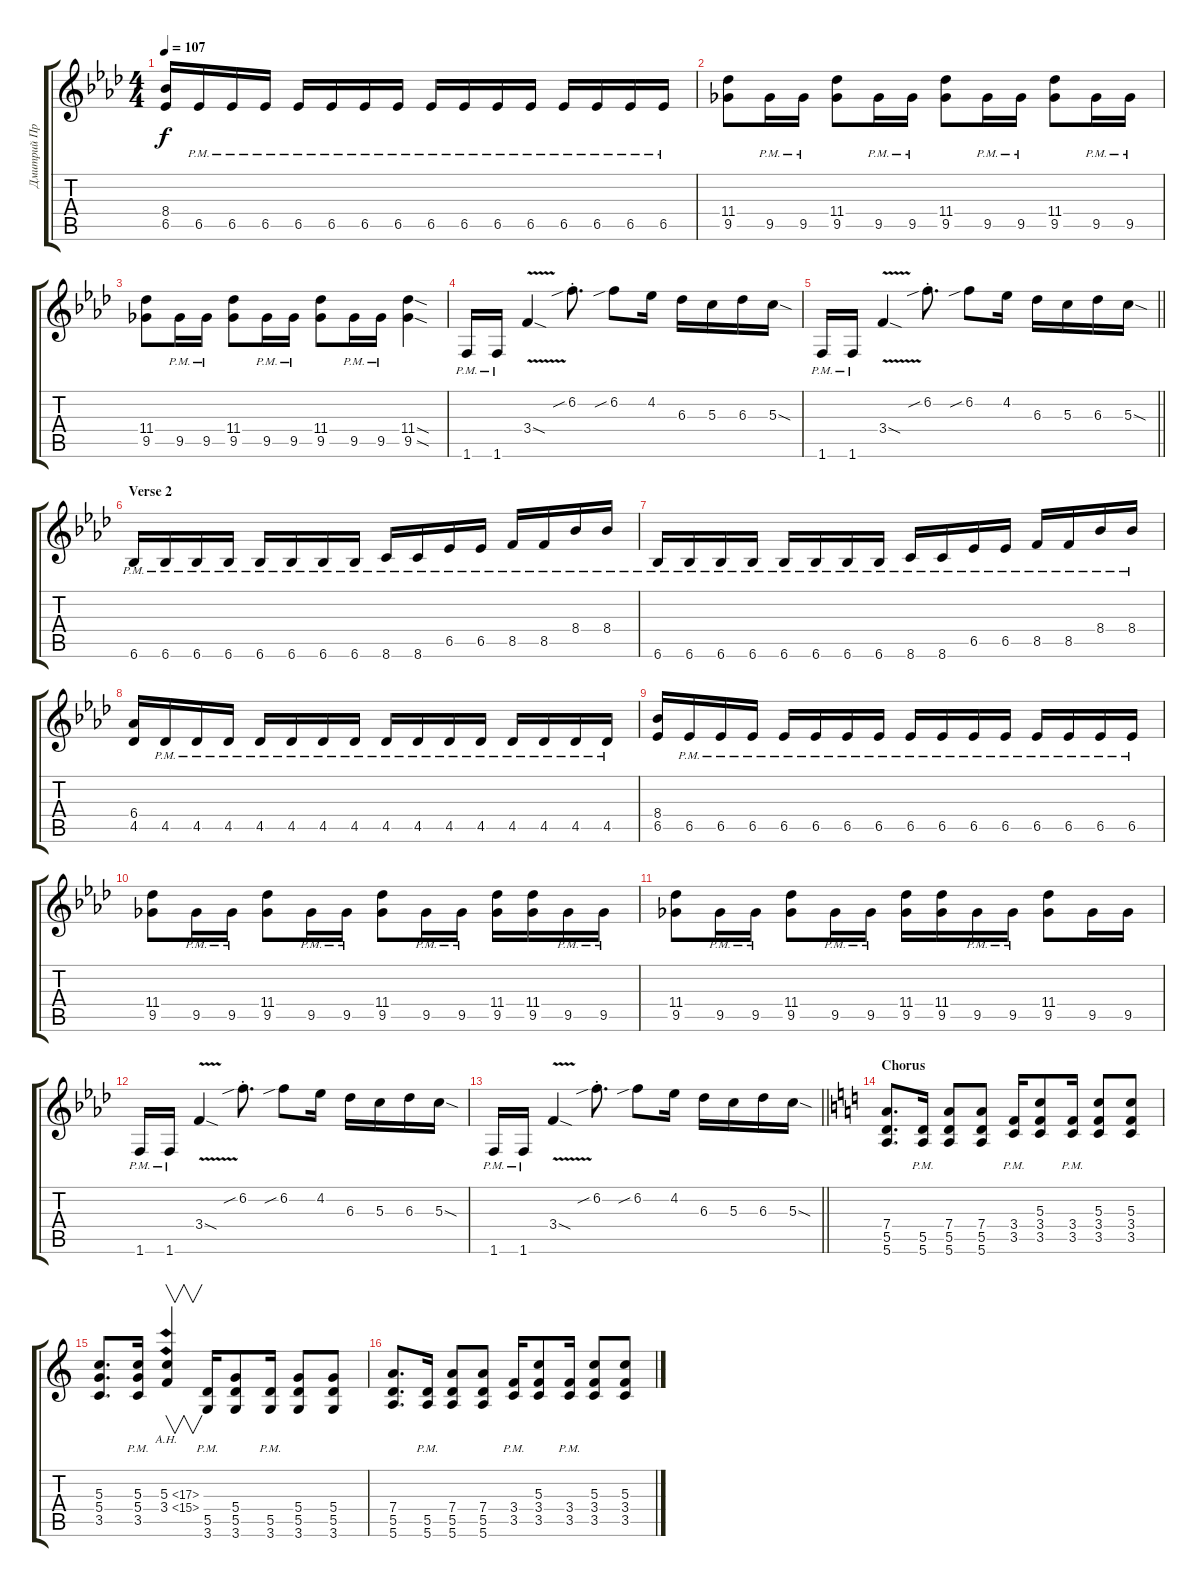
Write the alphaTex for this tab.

\track ("Дмитрий Процко" "Дмитрий Пр") {instrument distortionguitar}
\staff {score tabs}
\tuning (E4 B3 G3 D3 A2 E2) {hide}
\ts (4 4)
\tempo 107
\clef g2
\ks ab
(8.4 6.5).16{dy f} 6.5{pm}.16 6.5{pm}.16 6.5{pm}.16 6.5{pm}.16 6.5{pm}.16 6.5{pm}.16 6.5{pm}.16 6.5{pm}.16 6.5{pm}.16 6.5{pm}.16 6.5{pm}.16 6.5{pm}.16 6.5{pm}.16 6.5{pm}.16 6.5{pm}.16 |
(11.4 9.5).8 9.5{pm}.16 9.5{pm}.16 (11.4 9.5).8 9.5{pm}.16 9.5{pm}.16 (11.4 9.5).8 9.5{pm}.16 9.5{pm}.16 (11.4 9.5).8 9.5{pm}.16 9.5{pm}.16 |
(11.4 9.5).8 9.5{pm}.16 9.5{pm}.16 (11.4 9.5).8 9.5{pm}.16 9.5{pm}.16 (11.4 9.5).8 9.5{pm}.16 9.5{pm}.16 (11.4{sod} 9.5{sod}).4 |
1.6{pm}.16 1.6{pm}.16 3.4{v sod}.4 6.2{sib st}.8{d} 6.2{sib}.8 4.2.16 6.3.16 5.3.16 6.3.16 5.3{sod}.16 |
\barLineRight lightlight
1.6{pm}.16 1.6{pm}.16 3.4{v sod}.4 6.2{sib st}.8{d} 6.2{sib}.8 4.2.16 6.3.16 5.3.16 6.3.16 5.3{sod}.16 |
\section ("" "Verse 2")
6.6{pm}.16 6.6{pm}.16 6.6{pm}.16 6.6{pm}.16 6.6{pm}.16 6.6{pm}.16 6.6{pm}.16 6.6{pm}.16 8.6{pm}.16 8.6{pm}.16 6.5{pm}.16 6.5{pm}.16 8.5{pm}.16 8.5{pm}.16 8.4{pm}.16 8.4{pm}.16 |
6.6{pm}.16 6.6{pm}.16 6.6{pm}.16 6.6{pm}.16 6.6{pm}.16 6.6{pm}.16 6.6{pm}.16 6.6{pm}.16 8.6{pm}.16 8.6{pm}.16 6.5{pm}.16 6.5{pm}.16 8.5{pm}.16 8.5{pm}.16 8.4{pm}.16 8.4{pm}.16 |
(6.4 4.5).16 4.5{pm}.16 4.5{pm}.16 4.5{pm}.16 4.5{pm}.16 4.5{pm}.16 4.5{pm}.16 4.5{pm}.16 4.5{pm}.16 4.5{pm}.16 4.5{pm}.16 4.5{pm}.16 4.5{pm}.16 4.5{pm}.16 4.5{pm}.16 4.5{pm}.16 |
(8.4 6.5).16 6.5{pm}.16 6.5{pm}.16 6.5{pm}.16 6.5{pm}.16 6.5{pm}.16 6.5{pm}.16 6.5{pm}.16 6.5{pm}.16 6.5{pm}.16 6.5{pm}.16 6.5{pm}.16 6.5{pm}.16 6.5{pm}.16 6.5{pm}.16 6.5{pm}.16 |
(11.4 9.5).8 9.5{pm}.16 9.5{pm}.16 (11.4 9.5).8 9.5{pm}.16 9.5{pm}.16 (11.4 9.5).8 9.5{pm}.16 9.5{pm}.16 (11.4 9.5).16 (11.4 9.5).16 9.5{pm}.16 9.5{pm}.16 |
(11.4 9.5).8 9.5{pm}.16 9.5{pm}.16 (11.4 9.5).8 9.5{pm}.16 9.5{pm}.16 (11.4 9.5).16 (11.4 9.5).16 9.5{pm}.16 9.5{pm}.16 (11.4 9.5).8 9.5.16 9.5.16 |
1.6{pm}.16 1.6{pm}.16 3.4{v sod}.4 6.2{sib st}.8{d} 6.2{sib}.8 4.2.16 6.3.16 5.3.16 6.3.16 5.3{sod}.16 |
\barLineRight lightlight
1.6{pm}.16 1.6{pm}.16 3.4{v sod}.4 6.2{sib st}.8{d} 6.2{sib}.8 4.2.16 6.3.16 5.3.16 6.3.16 5.3{sod}.16 |
\section ("" "Chorus")
\ks c
(7.4 5.5 5.6).8{d} (5.5{pm} 5.6{pm}).16 (7.4 5.5 5.6).8 (7.4 5.5 5.6).8 (3.4{pm} 3.5{pm}).16 (5.3 3.4 3.5).8 (3.4{pm} 3.5{pm}).16 (5.3 3.4 3.5).8 (5.3 3.4 3.5).8 |
(5.3 5.4 3.5).8{d} (5.3 5.4{pm} 3.5{pm}).16 (5.3{ah 12} 3.4{ah 12}).4{v} (5.5{pm} 3.6{pm}).16 (5.4 5.5 3.6).8 (5.5{pm} 3.6{pm}).16 (5.4 5.5 3.6).8 (5.4 5.5 3.6).8 |
(7.4 5.5 5.6).8{d} (5.5{pm} 5.6{pm}).16 (7.4 5.5 5.6).8 (7.4 5.5 5.6).8 (3.4{pm} 3.5{pm}).16 (5.3 3.4 3.5).8 (3.4{pm} 3.5{pm}).16 (5.3 3.4 3.5).8 (5.3 3.4 3.5).8
